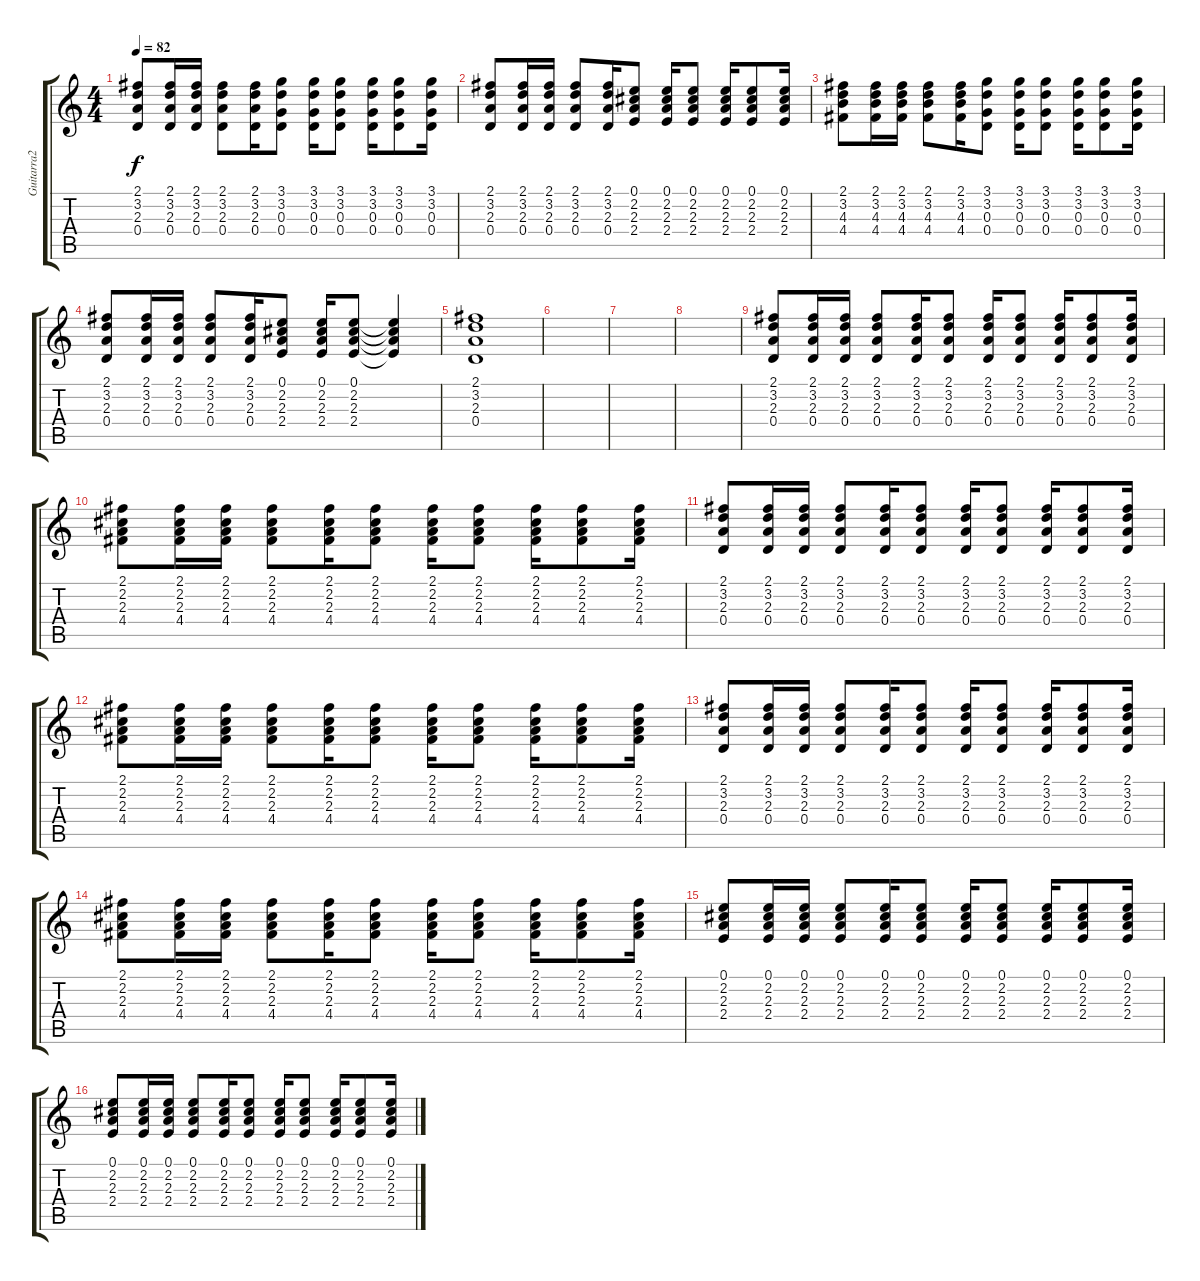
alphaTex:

\track ("Guitarra2" "Guitarra2") {instrument acousticguitarsteel}
\staff {score tabs}
\tuning (E4 B3 G3 D3 A2 E2) {hide}
\ts (4 4)
\tempo 82
\clef g2
\ks c
(2.1 3.2 2.3 0.4).8{dy f} (2.1 3.2 2.3 0.4).16 (2.1 3.2 2.3 0.4).16 (2.1 3.2 2.3 0.4).8 (2.1 3.2 2.3 0.4).16 (3.1 3.2 0.3 0.4).8 (3.1 3.2 0.3 0.4).16 (3.1 3.2 0.3 0.4).8 (3.1 3.2 0.3 0.4).16 (3.1 3.2 0.3 0.4).8 (3.1 3.2 0.3 0.4).16 |
(2.1 3.2 2.3 0.4).8 (2.1 3.2 2.3 0.4).16 (2.1 3.2 2.3 0.4).16 (2.1 3.2 2.3 0.4).8 (2.1 3.2 2.3 0.4).16 (0.1 2.2 2.3 2.4).8 (0.1 2.2 2.3 2.4).16 (0.1 2.2 2.3 2.4).8 (0.1 2.2 2.3 2.4).16 (0.1 2.2 2.3 2.4).8 (0.1 2.2 2.3 2.4).16 |
(2.1 3.2 4.3 4.4).8 (2.1 3.2 4.3 4.4).16 (2.1 3.2 4.3 4.4).16 (2.1 3.2 4.3 4.4).8 (2.1 3.2 4.3 4.4).16 (3.1 3.2 0.3 0.4).8 (3.1 3.2 0.3 0.4).16 (3.1 3.2 0.3 0.4).8 (3.1 3.2 0.3 0.4).16 (3.1 3.2 0.3 0.4).8 (3.1 3.2 0.3 0.4).16 |
(2.1 3.2 2.3 0.4).8 (2.1 3.2 2.3 0.4).16 (2.1 3.2 2.3 0.4).16 (2.1 3.2 2.3 0.4).8 (2.1 3.2 2.3 0.4).16 (0.1 2.2 2.3 2.4).8 (0.1 2.2 2.3 2.4).16 (0.1 2.2 2.3 2.4).8 (0.1{t} 2.2{t} 2.3{t} 2.4{t}).4 |
(2.1 3.2 2.3 0.4).1 |
|
|
|
(2.1 3.2 2.3 0.4).8 (2.1 3.2 2.3 0.4).16 (2.1 3.2 2.3 0.4).16 (2.1 3.2 2.3 0.4).8 (2.1 3.2 2.3 0.4).16 (2.1 3.2 2.3 0.4).8 (2.1 3.2 2.3 0.4).16 (2.1 3.2 2.3 0.4).8 (2.1 3.2 2.3 0.4).16 (2.1 3.2 2.3 0.4).8 (2.1 3.2 2.3 0.4).16 |
(2.1 2.2 2.3 4.4).8 (2.1 2.2 2.3 4.4).16 (2.1 2.2 2.3 4.4).16 (2.1 2.2 2.3 4.4).8 (2.1 2.2 2.3 4.4).16 (2.1 2.2 2.3 4.4).8 (2.1 2.2 2.3 4.4).16 (2.1 2.2 2.3 4.4).8 (2.1 2.2 2.3 4.4).16 (2.1 2.2 2.3 4.4).8 (2.1 2.2 2.3 4.4).16 |
(2.1 3.2 2.3 0.4).8 (2.1 3.2 2.3 0.4).16 (2.1 3.2 2.3 0.4).16 (2.1 3.2 2.3 0.4).8 (2.1 3.2 2.3 0.4).16 (2.1 3.2 2.3 0.4).8 (2.1 3.2 2.3 0.4).16 (2.1 3.2 2.3 0.4).8 (2.1 3.2 2.3 0.4).16 (2.1 3.2 2.3 0.4).8 (2.1 3.2 2.3 0.4).16 |
(2.1 2.2 2.3 4.4).8 (2.1 2.2 2.3 4.4).16 (2.1 2.2 2.3 4.4).16 (2.1 2.2 2.3 4.4).8 (2.1 2.2 2.3 4.4).16 (2.1 2.2 2.3 4.4).8 (2.1 2.2 2.3 4.4).16 (2.1 2.2 2.3 4.4).8 (2.1 2.2 2.3 4.4).16 (2.1 2.2 2.3 4.4).8 (2.1 2.2 2.3 4.4).16 |
(2.1 3.2 2.3 0.4).8 (2.1 3.2 2.3 0.4).16 (2.1 3.2 2.3 0.4).16 (2.1 3.2 2.3 0.4).8 (2.1 3.2 2.3 0.4).16 (2.1 3.2 2.3 0.4).8 (2.1 3.2 2.3 0.4).16 (2.1 3.2 2.3 0.4).8 (2.1 3.2 2.3 0.4).16 (2.1 3.2 2.3 0.4).8 (2.1 3.2 2.3 0.4).16 |
(2.1 2.2 2.3 4.4).8 (2.1 2.2 2.3 4.4).16 (2.1 2.2 2.3 4.4).16 (2.1 2.2 2.3 4.4).8 (2.1 2.2 2.3 4.4).16 (2.1 2.2 2.3 4.4).8 (2.1 2.2 2.3 4.4).16 (2.1 2.2 2.3 4.4).8 (2.1 2.2 2.3 4.4).16 (2.1 2.2 2.3 4.4).8 (2.1 2.2 2.3 4.4).16 |
(0.1 2.2 2.3 2.4).8 (0.1 2.2 2.3 2.4).16 (0.1 2.2 2.3 2.4).16 (0.1 2.2 2.3 2.4).8 (0.1 2.2 2.3 2.4).16 (0.1 2.2 2.3 2.4).8 (0.1 2.2 2.3 2.4).16 (0.1 2.2 2.3 2.4).8 (0.1 2.2 2.3 2.4).16 (0.1 2.2 2.3 2.4).8 (0.1 2.2 2.3 2.4).16 |
(0.1 2.2 2.3 2.4).8 (0.1 2.2 2.3 2.4).16 (0.1 2.2 2.3 2.4).16 (0.1 2.2 2.3 2.4).8 (0.1 2.2 2.3 2.4).16 (0.1 2.2 2.3 2.4).8 (0.1 2.2 2.3 2.4).16 (0.1 2.2 2.3 2.4).8 (0.1 2.2 2.3 2.4).16 (0.1 2.2 2.3 2.4).8 (0.1 2.2 2.3 2.4).16
